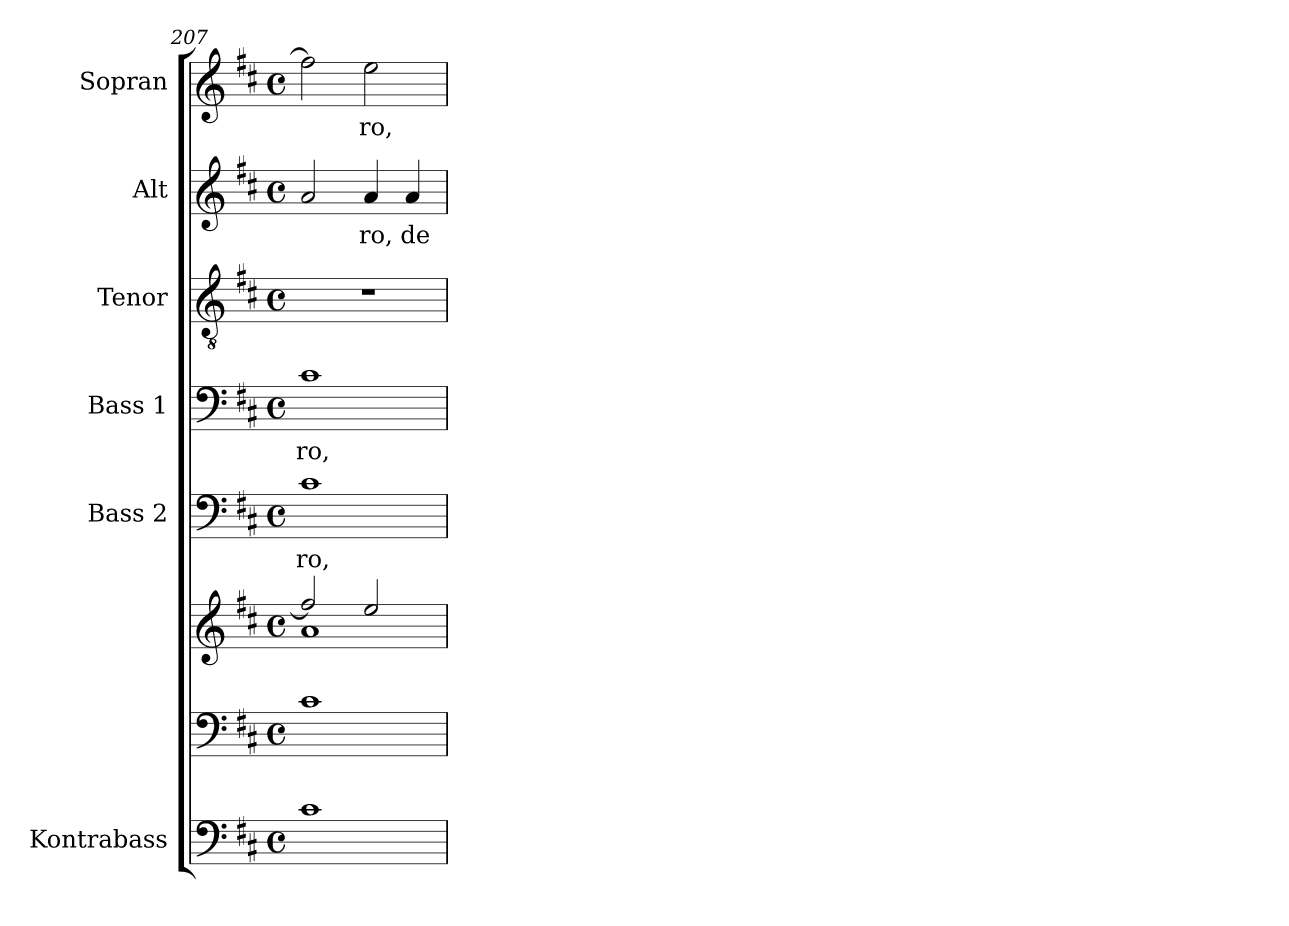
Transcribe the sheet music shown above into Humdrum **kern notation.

**kern	**kern	**kern	**kern	**text	**kern	**text	**kern	**kern	**text	**kern	**text
*part7	*part6	*part6	*part5	*part5	*part4	*part4	*part3	*part2	*part2	*part1	*part1
*staff8	*staff7	*staff6	*staff5	*staff5	*staff4	*staff4	*staff3	*staff2	*staff2	*staff1	*staff1
*I"Kontrabass	*	*	*I"Bass 2	*	*I"Bass 1	*	*I"Tenor	*I"Alt	*	*I"Sopran	*
*I'Kb.	*	*	*I'B. 2	*	*I'B. 1	*	*I'T.	*I'A.	*	*I'S.	*
*clefF4	*clefF4	*clefG2	*clefF4	*	*clefF4	*	*clefGv2	*clefG2	*	*clefG2	*
*ITrd7c12	*	*	*	*	*	*	*	*	*	*	*
*k[f#c#]	*k[f#c#]	*k[f#c#]	*k[f#c#]	*	*k[f#c#]	*	*k[f#c#]	*k[f#c#]	*	*k[f#c#]	*
*D:	*D:	*D:	*D:	*	*D:	*	*D:	*D:	*	*D:	*
*M4/4	*M4/4	*M4/4	*M4/4	*	*M4/4	*	*M4/4	*M4/4	*	*M4/4	*
*met(c)	*met(c)	*met(c)	*met(c)	*	*met(c)	*	*met(c)	*met(c)	*	*met(c)	*
=207	=207	=207	=207	=207	=207	=207	=207	=207	=207	=207	=207
*	*	*^	*	*	*	*	*	*	*	*	*
!	!	!	!	!	!LO:LY:b	!	!LO:LY:b	!	!	!	!	!
1C#	1c#	2ff#/]	1a	1c#	-ro,	1c#	-ro,	1r	2a/	.	2ff#\]	.
!	!	!	!	!	!	!	!	!	!	!LO:LY:b	!	!LO:LY:b
.	.	2ee/	.	.	.	.	.	.	4a/	-ro,	2ee\	-ro,
!	!	!	!	!	!	!	!	!	!	!LO:LY:b	!	!
.	.	.	.	.	.	.	.	.	4a/	de	.	.
*	*	*v	*v	*	*	*	*	*	*	*	*	*
=	=	=	=	=	=	=	=	=	=	=	=
*-	*-	*-	*-	*-	*-	*-	*-	*-	*-	*-	*-
